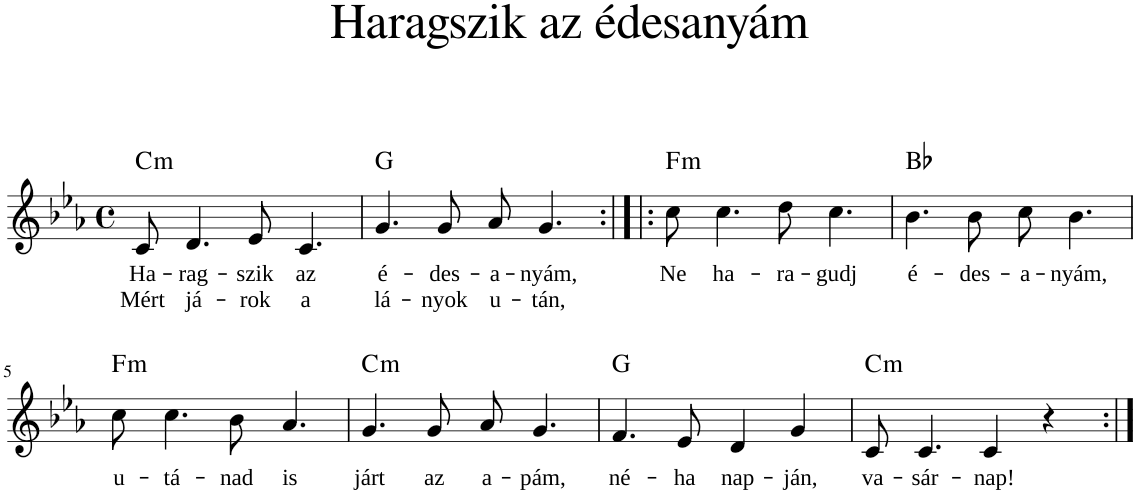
**kern	**text	**text	**harte
*part1	*part1	*part1	*part1
*staff1	*staff1	*staff1	*
*I"Piano	*	*	*
*I'Pno	*	*	*
*clefG2	*	*	*
*k[b-e-a-]	*	*	*
*M4/4	*	*	*
*met(c)	*	*	*
=1	=1	=1	=1
!	!LO:LY:b	!LO:LY:b	!LO:H:kt=m
8c/	Ha-	Mért	C:min
!	!LO:LY:b	!LO:LY:b	!
4.d/	-rag-	já-	.
!	!LO:LY:b	!LO:LY:b	!
8e-/	-szik	-rok	.
!	!LO:LY:b	!LO:LY:b	!
4.c/	az	a	.
=2	=2	=2	=2
!	!LO:LY:b	!LO:LY:b	!
4.g/	é-	lá-	G:maj
!	!LO:LY:b	!LO:LY:b	!
8g/	-des-	-nyok	.
!	!LO:LY:b	!LO:LY:b	!
8a-/	-a-	u-	.
!	!LO:LY:b	!LO:LY:b	!
4.g/	-nyám,	-tán,	.
=3:|!|:	=3:|!|:	=3:|!|:	=3:|!|:
!	!LO:LY:b	!	!LO:H:kt=m
8cc\	Ne	.	F:min
!	!LO:LY:b	!	!
4.cc\	ha-	.	.
!	!LO:LY:b	!	!
8dd\	-ra-	.	.
!	!LO:LY:b	!	!
4.cc\	-gudj	.	.
=4	=4	=4	=4
!	!LO:LY:b	!	!
4.b-\	é-	.	Bb:maj
!	!LO:LY:b	!	!
8b-\	-des-	.	.
!	!LO:LY:b	!	!
8cc\	-a-	.	.
!	!LO:LY:b	!	!
4.b-\	-nyám,	.	.
!!LO:LB:g=z
=5	=5	=5	=5
!	!LO:LY:b	!	!LO:H:kt=m
8cc\	u-	.	F:min
!	!LO:LY:b	!	!
4.cc\	-tá-	.	.
!	!LO:LY:b	!	!
8b-\	-nad	.	.
!	!LO:LY:b	!	!
4.a-/	is	.	.
=6	=6	=6	=6
!	!LO:LY:b	!	!LO:H:kt=m
4.g/	járt	.	C:min
!	!LO:LY:b	!	!
8g/	az	.	.
!	!LO:LY:b	!	!
8a-/	a-	.	.
!	!LO:LY:b	!	!
4.g/	-pám,	.	.
=7	=7	=7	=7
!	!LO:LY:b	!	!
4.f/	né-	.	G:maj
!	!LO:LY:b	!	!
8e-/	-ha	.	.
!	!LO:LY:b	!	!
4d/	nap-	.	.
!	!LO:LY:b	!	!
4g/	-ján,	.	.
=8	=8	=8	=8
!	!LO:LY:b	!	!LO:H:kt=m
8c/	va-	.	C:min
!	!LO:LY:b	!	!
4.c/	-sár-	.	.
!	!LO:LY:b	!	!
4c/	-nap!	.	.
4r	.	.	.
=:|!	=:|!	=:|!	=:|!
*-	*-	*-	*-
